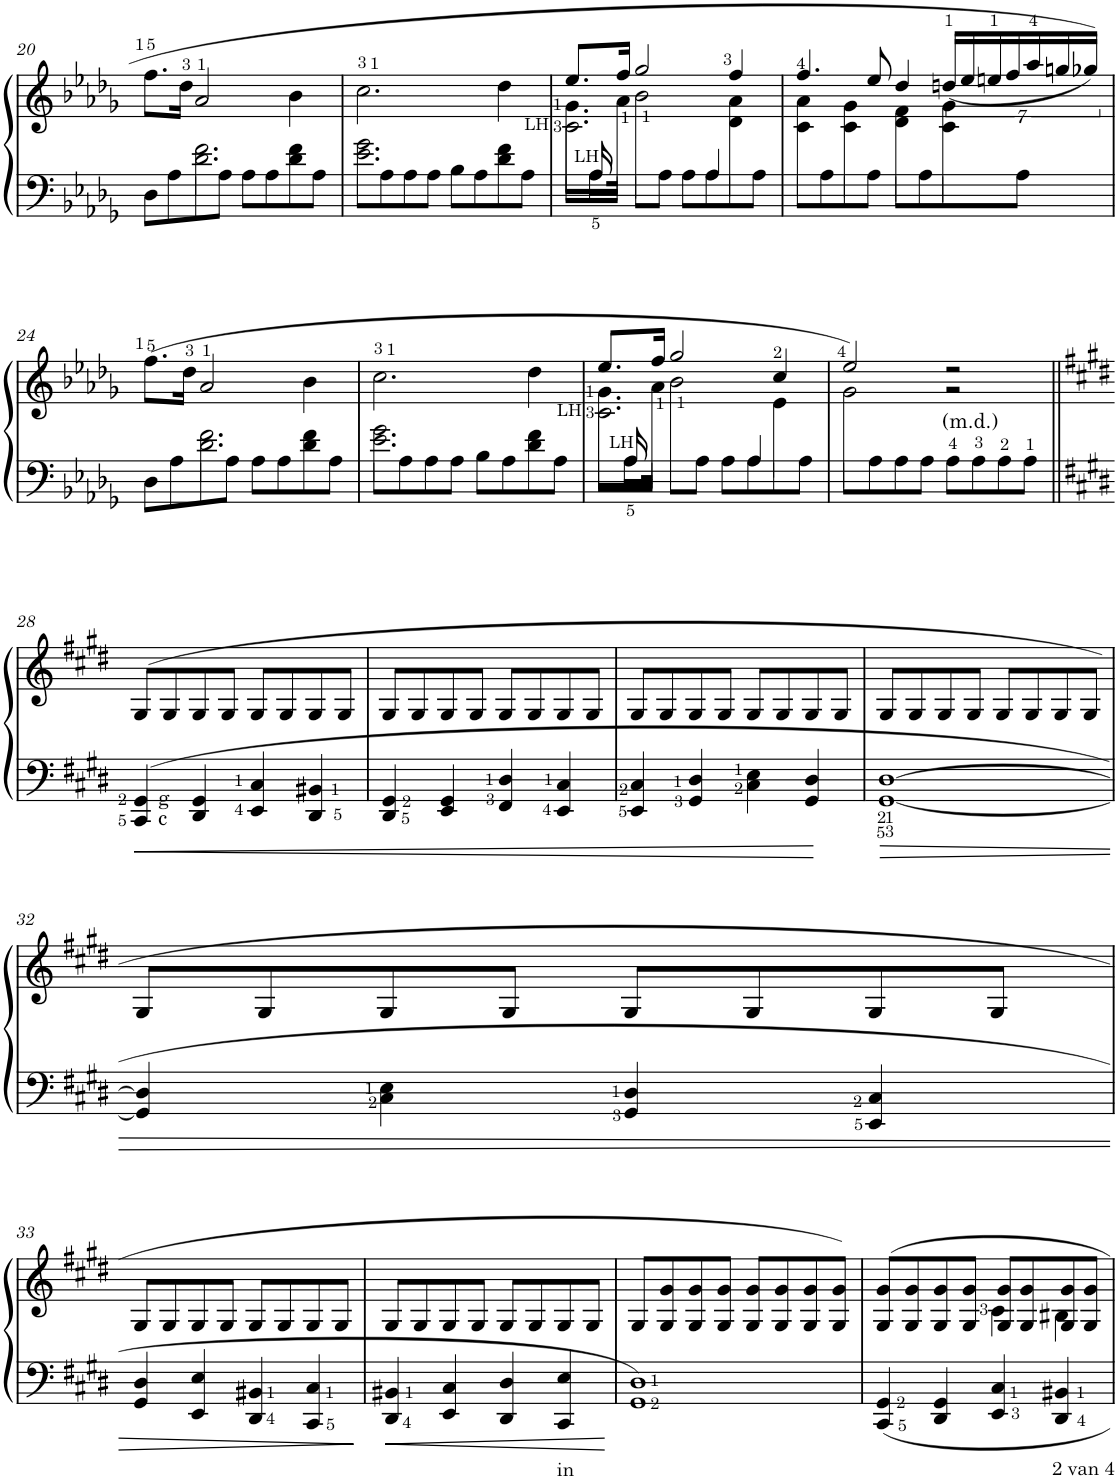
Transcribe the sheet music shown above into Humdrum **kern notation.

**kern	**kern
*part1	*part1
*staff2	*staff1
*I"Piano	*
*I'Pno.	*
!!LO:PB:g=z
*clefF4	*clefG2
*k[b-e-a-d-g-]	*k[b-e-a-d-g-]
*M4/4	*M4/4
*met(c)	*met(c)
=20	=20
*^	*
8D-\L	4ryy	8.ff\L
8A-\	.	.
.	.	16dd-\Jk
8A-\	2.d-\ 2.f\	2a-/
8A-\J	.	.
8A-\L	.	.
8A-\	.	.
8d-\ 8f\	.	4b-\
8A-\J	.	.
=21	=21	=21
8A-\L	2.e-\ 2.g-\	2.cc\
8A-\	.	.
8A-\	.	.
8A-\J	.	.
8B-\L	.	.
8A-\	.	.
8d-\ 8f\	4ryy	4dd-\
8A-\J	.	.
=22	=22	=22
*	*	*^
*	*	*	*^
!	!	!LO:TX:b:t=LH	!	!
8A-\L	8ryy	8.ee-/L	8.g->\L	2.c\
!LO:TX:a:t=LH	!	!	!	!
16A-\L	16A-/	.	.	.
16A-\JJ	4..ryy	16ff/Jk	16a-\Jk	.
8A-\L	.	2gg-/	2b-\	.
8A-\J	.	.	.	.
8A-\L	.	.	.	.
8A-\	4A-/	.	.	.
8A-\	.	4ff/	4d-\ 4a-\	4ryy
8A-\J	8ryy	.	.	.
*v	*v	*	*	*
*	*	*v	*v
=23	=23	=23
8A-\L	4.ff/	4c\ 4a-\
8A-\	.	.
8A-\	.	4c\ 4g-\
8A-\J	8ee-/	.
8A-\L	4dd-/	4d-\ 4f\
8A-\	.	.
8A-\	(<28ddn/LL	4c\ 4g-\
.	28ee-/	.
.	28een/	.
.	28ff/	.
8A-\J	.	.
.	28aa-/	.
.	28ggn/	.
.	28gg-X/JJ)	.
*	*v	*v
!!LO:LB:g=z
=24	=24
*^	*
8D-\L	4ryy	(8.ff\L
8A-\	.	.
.	.	16dd-\Jk
8A-\	2.d-\ 2.f\	2a-/
8A-\J	.	.
8A-\L	.	.
8A-\	.	.
8d-\ 8f\	.	4b-\
8A-\J	.	.
=25	=25	=25
8A-\L	2.e-\ 2.g-\	2.cc\
8A-\	.	.
8A-\	.	.
8A-\J	.	.
8B-\L	.	.
8A-\	.	.
8d-\ 8f\	4ryy	4dd-\
8A-\J	.	.
=26	=26	=26
*	*	*^
*	*	*	*^
!	!	!LO:TX:b:t=LH	!	!
8A-\L	8ryy	8.ee-/L	8.g->\L	2.c\
!LO:TX:a:t=LH	!	!	!	!
16A-\L	16A-/	.	.	.
16A-\JJ	4..ryy	16ff/Jk	16a-\Jk	.
8A-\L	.	2gg-/	2b-\	.
8A-\J	.	.	.	.
8A-\L	.	.	.	.
8A-\	4A-/	.	.	.
8A-\	.	4cc/	4e-\	4ryy
8A-\J	8ryy	.	.	.
*v	*v	*	*	*
*	*	*v	*v
=27	=27	=27
8A-\L	2ee-/)	2g-\
8A-\	.	.
8A-\	.	.
8A-\J	.	.
!LO:TX:a:t=(m.d.)	!	!
8A->\L	2r	2r
8A->\	.	.
8A->\	.	.
8A->\J	.	.
*	*v	*v
!!LO:LB:g=z
=28||	=28||
*k[f#c#g#d#]	*k[f#c#g#d#]
!LO:TX:a:t=g	!
!LO:TX:b:t=c	!
4CC#/ 4GG#/	(>8G#/L
.	8G#/
4DD#/ 4GG#/	8G#/
.	8G#/J
4EE/ 4C#/	8G#/L
.	8G#/
4DD#/ 4BB#X/	8G#/
.	8G#/J
=29	=29
4DD#/ 4GG#/	8G#/L
.	8G#/
4EE/ 4GG#/	8G#/
.	8G#/J
4FF#/ 4D#/	8G#/L
.	8G#/
4EE/ 4C#/	8G#/
.	8G#/J
=30	=30
4EE/ 4C#/	8G#/L
.	8G#/
4GG#/ 4D#/	8G#/
.	8G#/J
4C#\ 4E\	8G#/L
.	8G#/
4GG#/ 4D#/	8G#/
.	8G#/J
=31	=31
[1GG# [1D#	8G#/L
.	8G#/
.	8G#/
.	8G#/J
.	8G#/L
.	8G#/
.	8G#/
.	8G#/J
!!LO:LB:g=z
=32	=32
4GG#/] 4D#/]	8G#/L
.	8G#/
4C#\ 4E\	8G#/
.	8G#/J
4GG#/ 4D#/	8G#/L
.	8G#/
4EE/ 4C#/	8G#/
.	8G#/J
!!LO:LB:g=z
=33	=33
4GG#/ 4D#/	8G#/L
.	8G#/
4EE/ 4E/	8G#/
.	8G#/J
4DD#/ 4BB#X/	8G#/L
.	8G#/
4CC#/ 4C#/	8G#/
.	8G#/J
=34	=34
4DD#/ 4BB#X/	8G#/L
.	8G#/
4EE/ 4C#/	8G#/
.	8G#/J
4DD#/ 4D#/	8G#/L
.	8G#/
4CC#/ 4E/	8G#/
.	8G#/J
=35	=35
1GG# 1D#	8G#/L
.	8G#/ 8g#/
.	8G#/ 8g#/
.	8G#/ 8g#/J
.	8G#/ 8g#/L
.	8G#/ 8g#/
.	8G#/ 8g#/
.	8G#/ 8g#/J)
=36	=36
*	*^
4CC#/ 4GG#/	8G#/ 8g#/L	2ryy
.	8G#/ 8g#/	.
4DD#/ 4GG#/	8G#/ 8g#/	.
.	8G#/ 8g#/J	.
4EE/ 4C#/	8G#/ 8g#/L	4c#\
.	8G#/ 8g#/	.
4DD#/ 4BB#X/	8G#/ 8g#/	4B#X\
.	8G#/ 8g#/J	.
*	*v	*v
=	=
*-	*-
